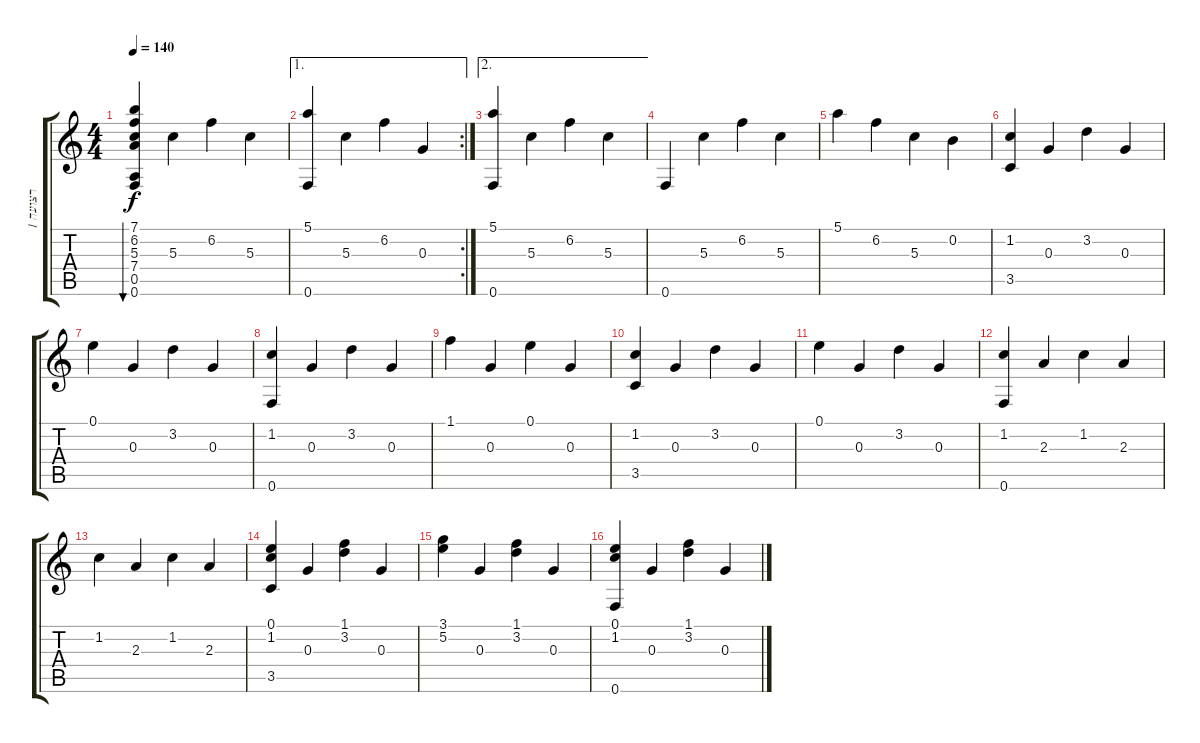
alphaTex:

\track ("רצועה 1" "רצועה 1") {instrument acousticguitarsteel}
\staff {score tabs}
\tuning (E4 B3 G3 D3 A2 F2) {hide}
\ts (4 4)
\tempo 140
\clef g2
\ks c
(7.1 6.2 5.3 7.4 0.5 0.6).4{bu 480 dy f} 5.3.4 6.2.4 5.3.4 |
\ae 1
\rc 2
(5.1 0.6).4 5.3.4 6.2.4 0.3.4 |
\ae 2
(5.1 0.6).4 5.3.4 6.2.4 5.3.4 |
0.6.4 5.3.4 6.2.4 5.3.4 |
5.1.4 6.2.4 5.3.4 0.2.4 |
(1.2 3.5).4 0.3.4 3.2.4 0.3.4 |
0.1.4 0.3.4 3.2.4 0.3.4 |
(1.2 0.6).4 0.3.4 3.2.4 0.3.4 |
1.1.4 0.3.4 0.1.4 0.3.4 |
(1.2 3.5).4 0.3.4 3.2.4 0.3.4 |
0.1.4 0.3.4 3.2.4 0.3.4 |
(1.2 0.6).4 2.3.4 1.2.4 2.3.4 |
1.2.4 2.3.4 1.2.4 2.3.4 |
(0.1 1.2 3.5).4 0.3.4 (1.1 3.2).4 0.3.4 |
(3.1 5.2).4 0.3.4 (1.1 3.2).4 0.3.4 |
(0.1 1.2 0.6).4 0.3.4 (1.1 3.2).4 0.3.4
